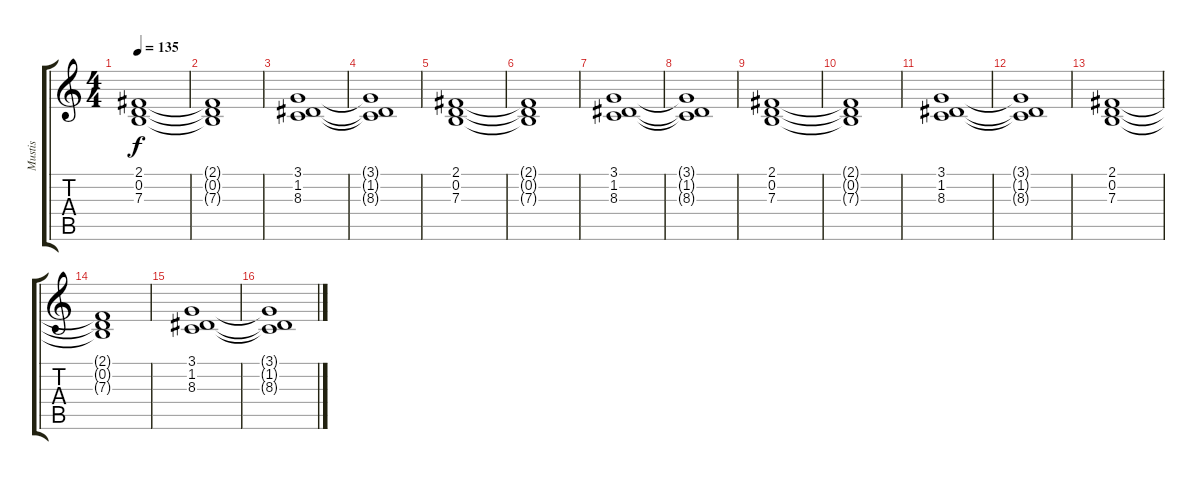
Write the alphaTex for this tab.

\track ("Mustis" "Mustis") {instrument synthstrings1}
\staff {score tabs}
\tuning (E4 B3 G3 D3 A2 E2) {hide}
\ts (4 4)
\tempo 135
\clef g2
\ks c
(2.1 0.2 7.3).1{dy f} |
(2.1{t} 0.2{t} 7.3{t}).1 |
(3.1 1.2 8.3).1 |
(3.1{t} 1.2{t} 8.3{t}).1 |
(2.1 0.2 7.3).1 |
(2.1{t} 0.2{t} 7.3{t}).1 |
(3.1 1.2 8.3).1 |
(3.1{t} 1.2{t} 8.3{t}).1 |
(2.1 0.2 7.3).1 |
(2.1{t} 0.2{t} 7.3{t}).1 |
(3.1 1.2 8.3).1 |
(3.1{t} 1.2{t} 8.3{t}).1 |
(2.1 0.2 7.3).1 |
(2.1{t} 0.2{t} 7.3{t}).1 |
(3.1 1.2 8.3).1 |
(3.1{t} 1.2{t} 8.3{t}).1
